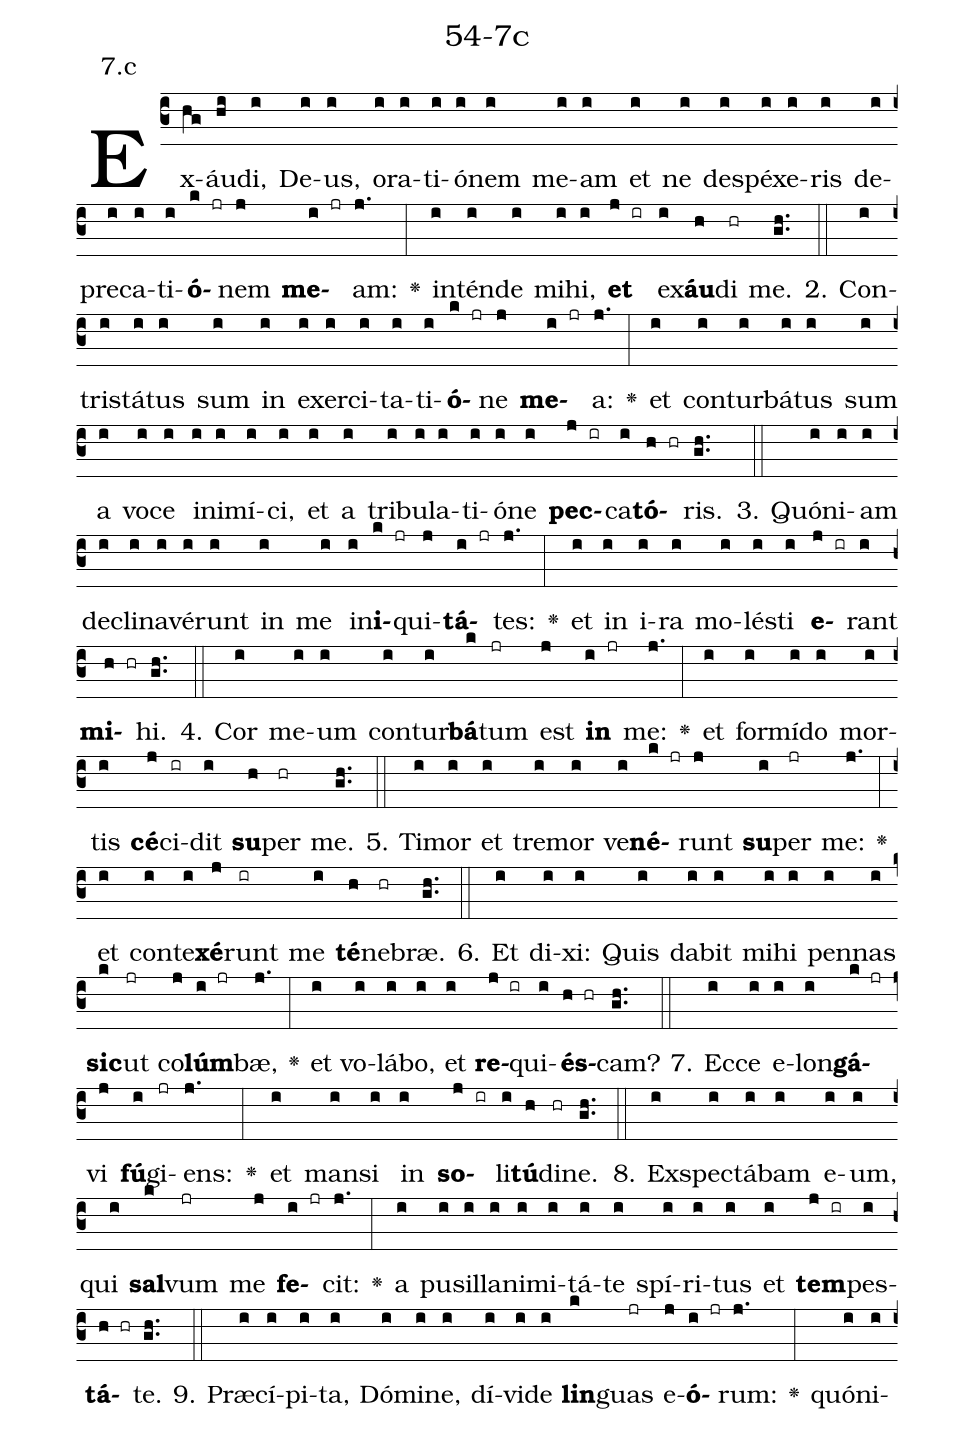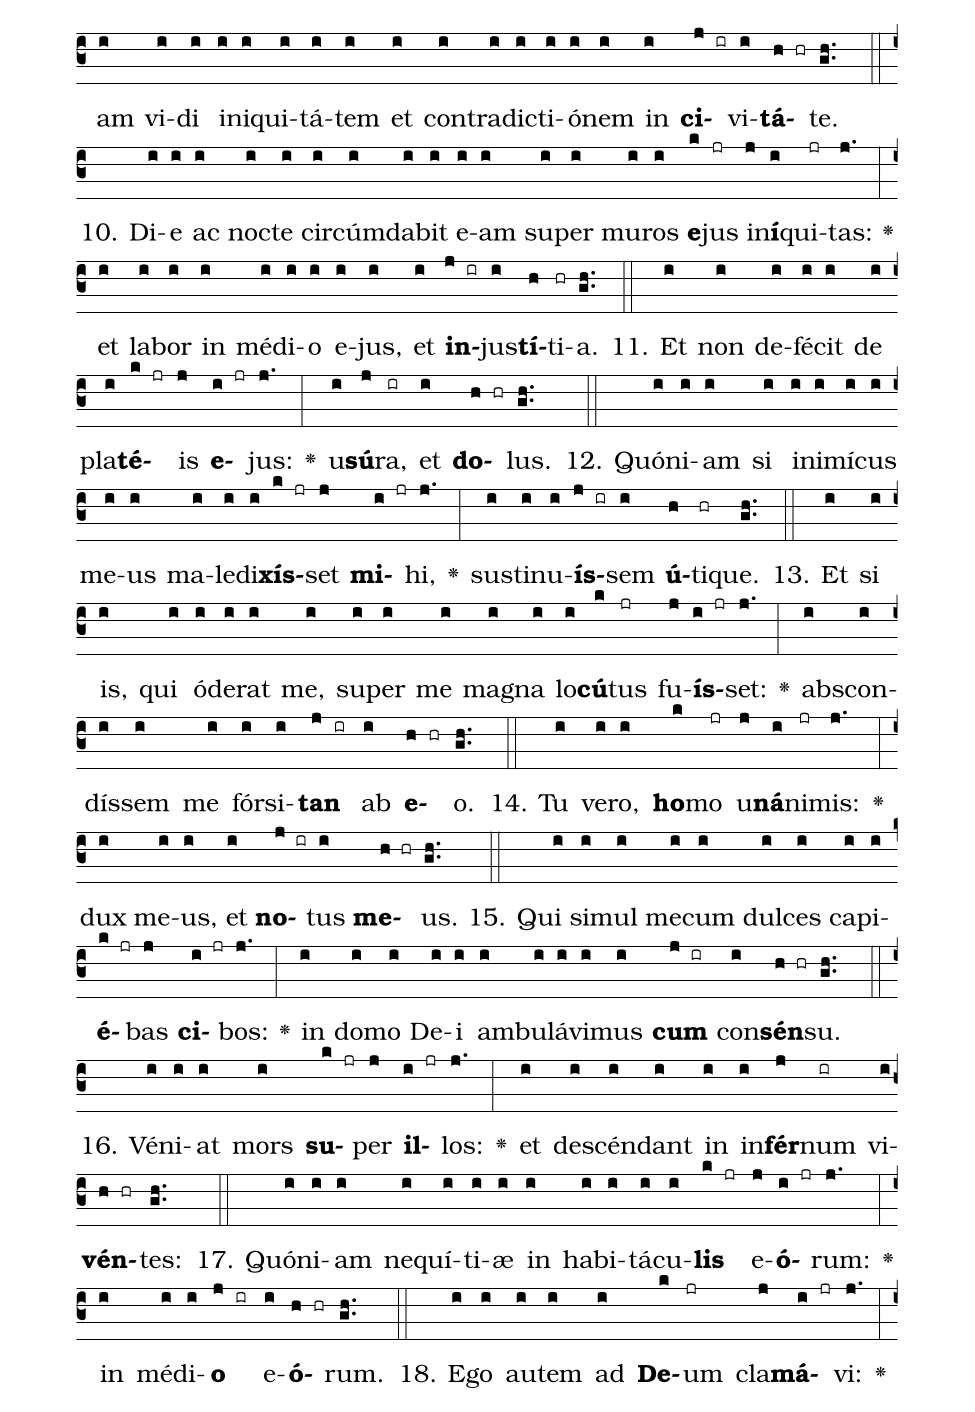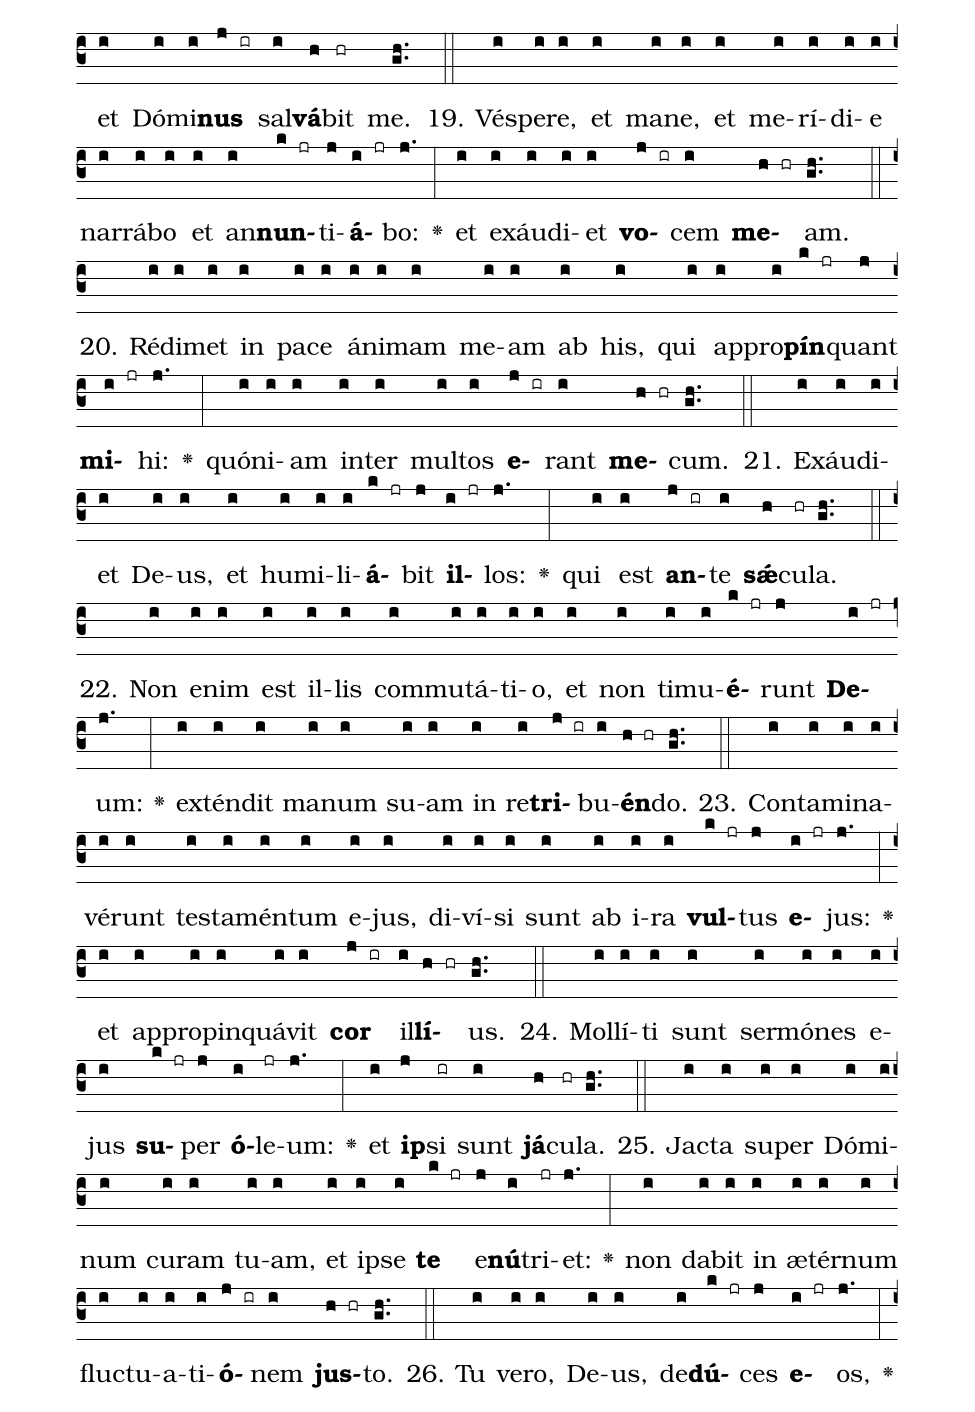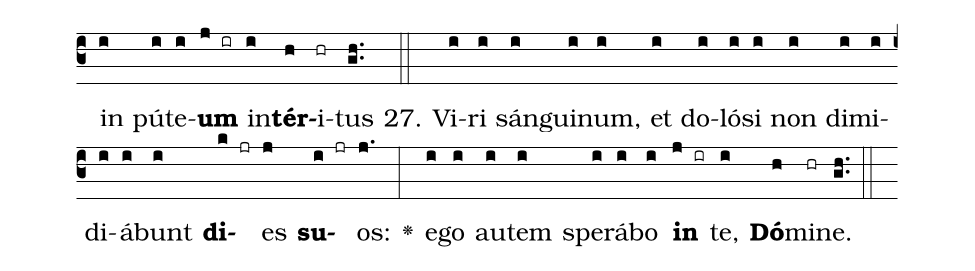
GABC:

name: 54-7c;
annotation: 7.c;
%%
(c3)Ex(hg)áu(hi)di,(i) De(i)us,(i) o(i)ra(i)ti(i)ó(i)nem(i) me(i)am(i) et(i) ne(i) de(i)spé(i)xe(i)ris(i) de(i)pre(i)ca(i)ti(i)<b>ó</b>(k jr)nem(j) <b>me</b>(i jr)am:(j.) <v>\greheightstar</v>(:) in(i)tén(i)de(i) mi(i)hi,(i) <b>et</b>(j ir) ex(i)<b>áu</b>(h)di(hr) me.(gh..) (::)
2. Con(i)tris(i)tá(i)tus(i) sum(i) in(i) ex(i)er(i)ci(i)ta(i)ti(i)<b>ó</b>(k jr)ne(j) <b>me</b>(i jr)a:(j.) <v>\greheightstar</v>(:) et(i) con(i)tur(i)bá(i)tus(i) sum(i) a(i) vo(i)ce(i) in(i)i(i)mí(i)ci,(i) et(i) a(i) tri(i)bu(i)la(i)ti(i)ó(i)ne(i) <b>pec</b>(j ir)ca(i)<b>tó</b>(h hr)ris.(gh..) (::)
3. Quón(i)i(i)am(i) de(i)cli(i)na(i)vé(i)runt(i) in(i) me(i) in(i)<b>i</b>(k jr)qui(j)<b>tá</b>(i jr)tes:(j.) <v>\greheightstar</v>(:) et(i) in(i) i(i)ra(i) mo(i)lés(i)ti(i) <b>e</b>(j ir)rant(i) <b>mi</b>(h hr)hi.(gh..) (::)
4. Cor(i) me(i)um(i) con(i)tur(i)<b>bá</b>(k)tum(jr) est(j) <b>in</b>(i jr) me:(j.) <v>\greheightstar</v>(:) et(i) for(i)mí(i)do(i) mor(i)tis(i) <b>cé</b>(j)ci(ir)dit(i) <b>su</b>(h)per(hr) me.(gh..) (::)
5. Ti(i)mor(i) et(i) tre(i)mor(i) ve(i)<b>né</b>(k jr)runt(j) <b>su</b>(i)per(jr) me:(j.) <v>\greheightstar</v>(:) et(i) con(i)te(i)<b>xé</b>(j)runt(ir) me(i) <b>té</b>(h)ne(hr)bræ.(gh..) (::)
6. Et(i) di(i)xi:(i) Quis(i) da(i)bit(i) mi(i)hi(i) pen(i)nas(i) <b>sic</b>(k)ut(jr) co(j)<b>lúm</b>(i jr)bæ,(j.) <v>\greheightstar</v>(:) et(i) vo(i)lá(i)bo,(i) et(i) <b>re</b>(j ir)qui(i)<b>és</b>(h hr)cam?(gh..) (::)
7. Ec(i)ce(i) e(i)lon(i)<b>gá</b>(k jr)vi(j) <b>fú</b>(i)gi(jr)ens:(j.) <v>\greheightstar</v>(:) et(i) man(i)si(i) in(i) <b>so</b>(j ir)li(i)<b>tú</b>(h)di(hr)ne.(gh..) (::)
8. Ex(i)spec(i)tá(i)bam(i) e(i)um,(i) qui(i) <b>sal</b>(k)vum(jr) me(j) <b>fe</b>(i jr)cit:(j.) <v>\greheightstar</v>(:) a(i) pu(i)sil(i)la(i)ni(i)mi(i)tá(i)te(i) spí(i)ri(i)tus(i) et(i) <b>tem</b>(j ir)pes(i)<b>tá</b>(h hr)te.(gh..) (::)
9. Præ(i)cí(i)pi(i)ta,(i) Dó(i)mi(i)ne,(i) dí(i)vi(i)de(i) <b>lin</b>(k)guas(jr) e(j)<b>ó</b>(i jr)rum:(j.) <v>\greheightstar</v>(:) quón(i)i(i)am(i) vi(i)di(i) in(i)i(i)qui(i)tá(i)tem(i) et(i) con(i)tra(i)dic(i)ti(i)ó(i)nem(i) in(i) <b>ci</b>(j ir)vi(i)<b>tá</b>(h hr)te.(gh..) (::)
10. Di(i)e(i) ac(i) noc(i)te(i) cir(i)cúm(i)da(i)bit(i) e(i)am(i) su(i)per(i) mu(i)ros(i) <b>e</b>(k)jus(jr) in(j)<b>í</b>(i)qui(jr)tas:(j.) <v>\greheightstar</v>(:) et(i) la(i)bor(i) in(i) mé(i)di(i)o(i) e(i)jus,(i) et(i) <b>in</b>(j ir)jus(i)<b>tí</b>(h)ti(hr)a.(gh..) (::)
11. Et(i) non(i) de(i)fé(i)cit(i) de(i) pla(i)<b>té</b>(k jr)is(j) <b>e</b>(i jr)jus:(j.) <v>\greheightstar</v>(:) u(i)<b>sú</b>(j)ra,(ir) et(i) <b>do</b>(h hr)lus.(gh..) (::)
12. Quón(i)i(i)am(i) si(i) in(i)i(i)mí(i)cus(i) me(i)us(i) ma(i)le(i)di(i)<b>xís</b>(k jr)set(j) <b>mi</b>(i jr)hi,(j.) <v>\greheightstar</v>(:) sus(i)ti(i)nu(i)<b>ís</b>(j ir)sem(i) <b>ú</b>(h)ti(hr)que.(gh..) (::)
13. Et(i) si(i) is,(i) qui(i) ó(i)de(i)rat(i) me,(i) su(i)per(i) me(i) ma(i)gna(i) lo(i)<b>cú</b>(k)tus(jr) fu(j)<b>ís</b>(i jr)set:(j.) <v>\greheightstar</v>(:) abs(i)con(i)dís(i)sem(i) me(i) fór(i)si(i)<b>tan</b>(j ir) ab(i) <b>e</b>(h hr)o.(gh..) (::)
14. Tu(i) ve(i)ro,(i) <b>ho</b>(k)mo(jr) u(j)<b>ná</b>(i)ni(jr)mis:(j.) <v>\greheightstar</v>(:) dux(i) me(i)us,(i) et(i) <b>no</b>(j ir)tus(i) <b>me</b>(h hr)us.(gh..) (::)
15. Qui(i) si(i)mul(i) me(i)cum(i) dul(i)ces(i) ca(i)pi(i)<b>é</b>(k jr)bas(j) <b>ci</b>(i jr)bos:(j.) <v>\greheightstar</v>(:) in(i) do(i)mo(i) De(i)i(i) am(i)bu(i)lá(i)vi(i)mus(i) <b>cum</b>(j ir) con(i)<b>sén</b>(h hr)su.(gh..) (::)
16. Vé(i)ni(i)at(i) mors(i) <b>su</b>(k jr)per(j) <b>il</b>(i jr)los:(j.) <v>\greheightstar</v>(:) et(i) de(i)scén(i)dant(i) in(i) in(i)<b>fér</b>(j)num(ir) vi(i)<b>vén</b>(h hr)tes:(gh..) (::)
17. Quón(i)i(i)am(i) ne(i)quí(i)ti(i)æ(i) in(i) ha(i)bi(i)tá(i)cu(i)<b>lis</b>(k jr) e(j)<b>ó</b>(i jr)rum:(j.) <v>\greheightstar</v>(:) in(i) mé(i)di(i)<b>o</b>(j ir) e(i)<b>ó</b>(h hr)rum.(gh..) (::)
18. E(i)go(i) au(i)tem(i) ad(i) <b>De</b>(k)um(jr) cla(j)<b>má</b>(i jr)vi:(j.) <v>\greheightstar</v>(:) et(i) Dó(i)mi(i)<b>nus</b>(j ir) sal(i)<b>vá</b>(h)bit(hr) me.(gh..) (::)
19. Vés(i)pe(i)re,(i) et(i) ma(i)ne,(i) et(i) me(i)rí(i)di(i)e(i) nar(i)rá(i)bo(i) et(i) an(i)<b>nun</b>(k jr)ti(j)<b>á</b>(i jr)bo:(j.) <v>\greheightstar</v>(:) et(i) ex(i)áu(i)di(i)et(i) <b>vo</b>(j ir)cem(i) <b>me</b>(h hr)am.(gh..) (::)
20. Réd(i)i(i)met(i) in(i) pa(i)ce(i) á(i)ni(i)mam(i) me(i)am(i) ab(i) his,(i) qui(i) ap(i)pro(i)<b>pín</b>(k jr)quant(j) <b>mi</b>(i jr)hi:(j.) <v>\greheightstar</v>(:) quón(i)i(i)am(i) in(i)ter(i) mul(i)tos(i) <b>e</b>(j ir)rant(i) <b>me</b>(h hr)cum.(gh..) (::)
21. Ex(i)áu(i)di(i)et(i) De(i)us,(i) et(i) hu(i)mi(i)li(i)<b>á</b>(k jr)bit(j) <b>il</b>(i jr)los:(j.) <v>\greheightstar</v>(:) qui(i) est(i) <b>an</b>(j ir)te(i) <b>sǽ</b>(h)cu(hr)la.(gh..) (::)
22. Non(i) e(i)nim(i) est(i) il(i)lis(i) com(i)mu(i)tá(i)ti(i)o,(i) et(i) non(i) ti(i)mu(i)<b>é</b>(k jr)runt(j) <b>De</b>(i jr)um:(j.) <v>\greheightstar</v>(:) ex(i)tén(i)dit(i) ma(i)num(i) su(i)am(i) in(i) re(i)<b>tri</b>(j ir)bu(i)<b>én</b>(h hr)do.(gh..) (::)
23. Con(i)ta(i)mi(i)na(i)vé(i)runt(i) tes(i)ta(i)mén(i)tum(i) e(i)jus,(i) di(i)ví(i)si(i) sunt(i) ab(i) i(i)ra(i) <b>vul</b>(k jr)tus(j) <b>e</b>(i jr)jus:(j.) <v>\greheightstar</v>(:) et(i) ap(i)pro(i)pin(i)quá(i)vit(i) <b>cor</b>(j ir) il(i)<b>lí</b>(h hr)us.(gh..) (::)
24. Mol(i)lí(i)ti(i) sunt(i) ser(i)mó(i)nes(i) e(i)jus(i) <b>su</b>(k jr)per(j) <b>ó</b>(i)le(jr)um:(j.) <v>\greheightstar</v>(:) et(i) <b>ip</b>(j)si(ir) sunt(i) <b>já</b>(h)cu(hr)la.(gh..) (::)
25. Jac(i)ta(i) su(i)per(i) Dó(i)mi(i)num(i) cu(i)ram(i) tu(i)am,(i) et(i) ip(i)se(i) <b>te</b>(k jr) e(j)<b>nú</b>(i)tri(jr)et:(j.) <v>\greheightstar</v>(:) non(i) da(i)bit(i) in(i) æ(i)tér(i)num(i) fluc(i)tu(i)a(i)ti(i)<b>ó</b>(j ir)nem(i) <b>jus</b>(h hr)to.(gh..) (::)
26. Tu(i) ve(i)ro,(i) De(i)us,(i) de(i)<b>dú</b>(k jr)ces(j) <b>e</b>(i jr)os,(j.) <v>\greheightstar</v>(:) in(i) pú(i)te(i)<b>um</b>(j ir) in(i)<b>tér</b>(h)i(hr)tus(gh..) (::)
27. Vi(i)ri(i) sán(i)gui(i)num,(i) et(i) do(i)ló(i)si(i) non(i) di(i)mi(i)di(i)á(i)bunt(i) <b>di</b>(k jr)es(j) <b>su</b>(i jr)os:(j.) <v>\greheightstar</v>(:) e(i)go(i) au(i)tem(i) spe(i)rá(i)bo(i) <b>in</b>(j ir) te,(i) <b>Dó</b>(h)mi(hr)ne.(gh..) (::)
